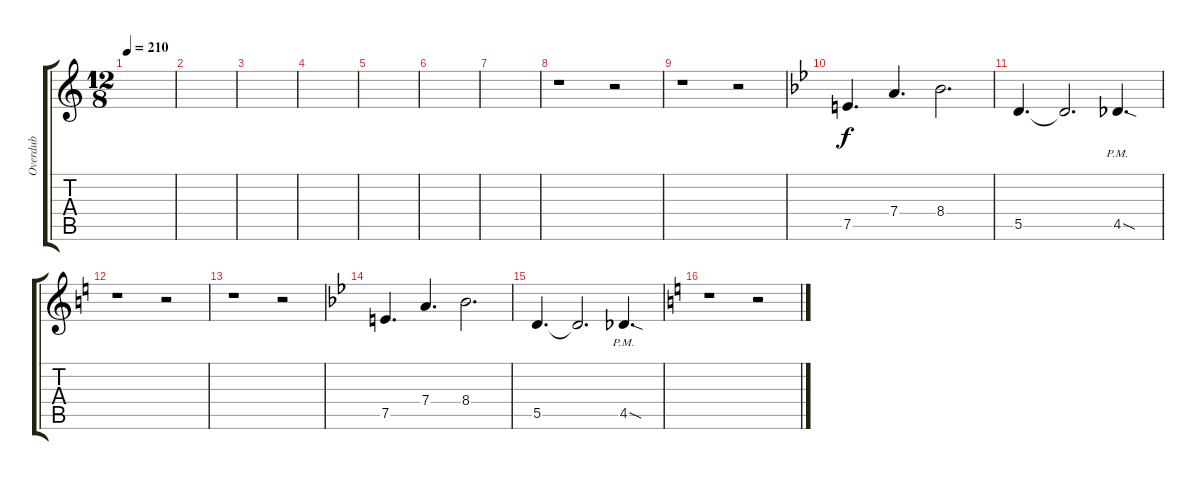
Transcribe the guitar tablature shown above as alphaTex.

\track ("Overdub" "Overdub") {instrument distortionguitar}
\staff {score tabs}
\tuning (E4 B3 G3 D3 A2 D2) {hide}
\ts (12 8)
\tempo 210
\clef g2
\ks c
|
|
|
|
|
|
|
r.1 r.2 |
r.1 r.2 |
\ks bb
7.5.4{d} 7.4.4{d} 8.4.2{d} |
5.5.4{d} 5.5{t}.2{d} 4.5{sod pm}.4{d} |
\ks c
r.1 r.2 |
r.1 r.2 |
\ks bb
7.5.4{d} 7.4.4{d} 8.4.2{d} |
5.5.4{d} 5.5{t}.2{d} 4.5{sod pm}.4{d} |
\ks c
r.1 r.2
